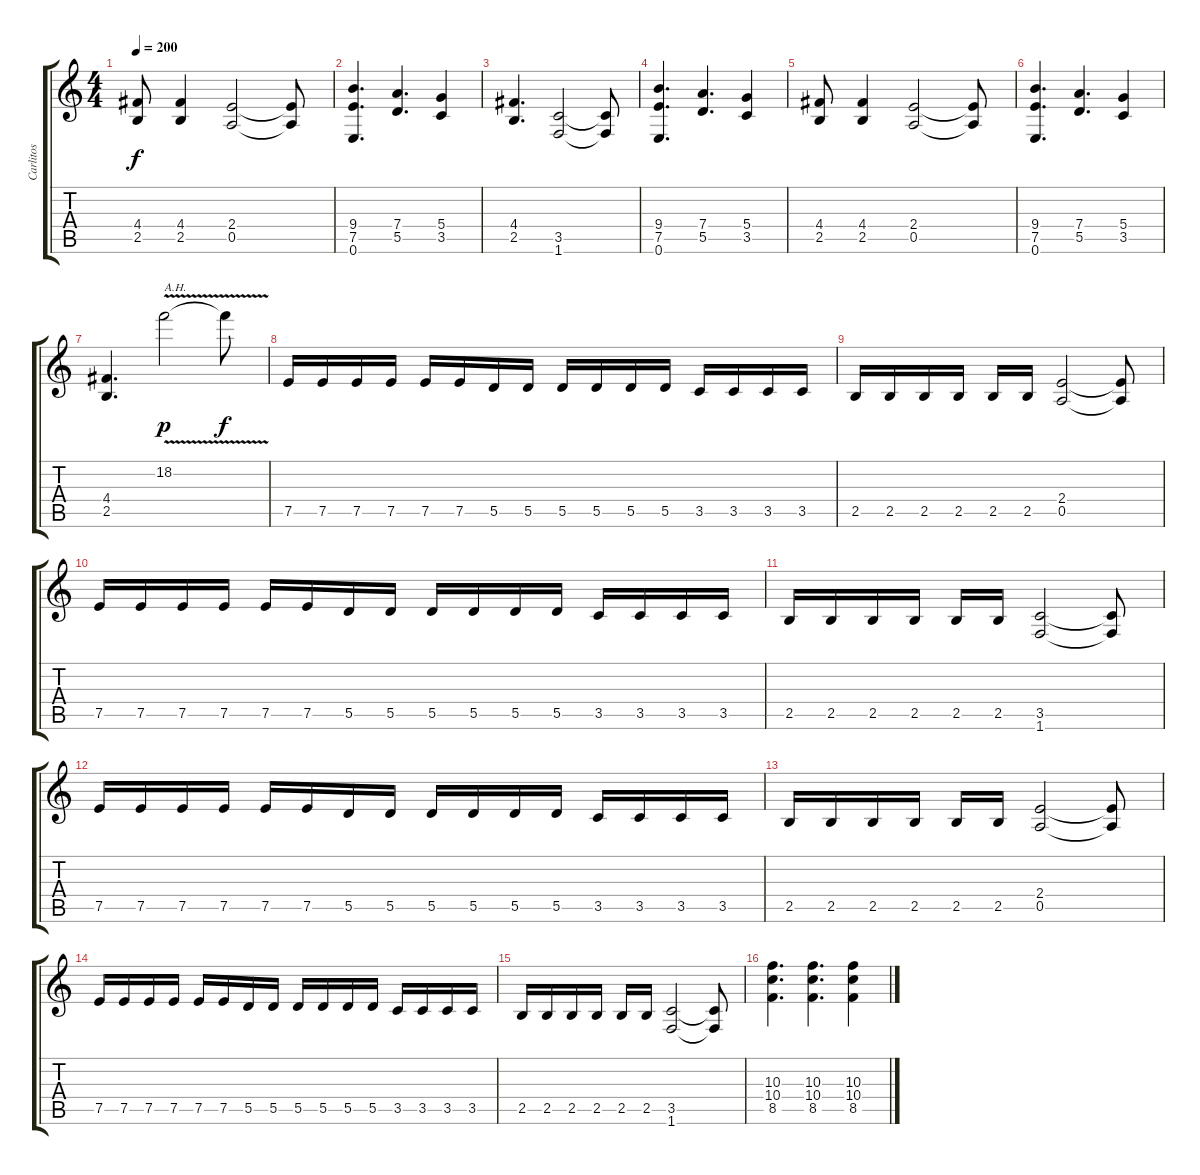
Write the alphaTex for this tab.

\track ("Carlitos" "Carlitos") {instrument distortionguitar}
\staff {score tabs}
\tuning (E4 B3 G3 D3 A2 E2) {hide}
\ts (4 4)
\tempo 200
\clef g2
\ks c
(4.4 2.5).8{dy f} (4.4 2.5).4 (2.4 0.5).2 (2.4{t} 0.5{t}).8 |
(9.4 7.5 0.6).4{d} (7.4 5.5).4{d} (5.4 3.5).4 |
(4.4 2.5).4{d} (3.5 1.6).2 (3.5{t} 1.6{t}).8 |
(9.4 7.5 0.6).4{d} (7.4 5.5).4{d} (5.4 3.5).4 |
(4.4 2.5).8 (4.4 2.5).4 (2.4 0.5).2 (2.4{t} 0.5{t}).8 |
(9.4 7.5 0.6).4{d} (7.4 5.5).4{d} (5.4 3.5).4 |
(4.4 2.5).4{d} 18.2{v}.2{txt "A.H." dy p} 18.2{t}.8{dy f} |
7.5.16 7.5.16 7.5.16 7.5.16 7.5.16 7.5.16 5.5.16 5.5.16 5.5.16 5.5.16 5.5.16 5.5.16 3.5.16 3.5.16 3.5.16 3.5.16 |
2.5.16 2.5.16 2.5.16 2.5.16 2.5.16 2.5.16 (2.4 0.5).2 (2.4{t} 0.5{t}).8 |
7.5.16 7.5.16 7.5.16 7.5.16 7.5.16 7.5.16 5.5.16 5.5.16 5.5.16 5.5.16 5.5.16 5.5.16 3.5.16 3.5.16 3.5.16 3.5.16 |
2.5.16 2.5.16 2.5.16 2.5.16 2.5.16 2.5.16 (3.5 1.6).2 (3.5{t} 1.6{t}).8 |
7.5.16 7.5.16 7.5.16 7.5.16 7.5.16 7.5.16 5.5.16 5.5.16 5.5.16 5.5.16 5.5.16 5.5.16 3.5.16 3.5.16 3.5.16 3.5.16 |
2.5.16 2.5.16 2.5.16 2.5.16 2.5.16 2.5.16 (2.4 0.5).2 (2.4{t} 0.5{t}).8 |
7.5.16 7.5.16 7.5.16 7.5.16 7.5.16 7.5.16 5.5.16 5.5.16 5.5.16 5.5.16 5.5.16 5.5.16 3.5.16 3.5.16 3.5.16 3.5.16 |
2.5.16 2.5.16 2.5.16 2.5.16 2.5.16 2.5.16 (3.5 1.6).2 (3.5{t} 1.6{t}).8 |
(10.3 10.4 8.5).4{d} (10.3 10.4 8.5).4{d} (10.3 10.4 8.5).4
